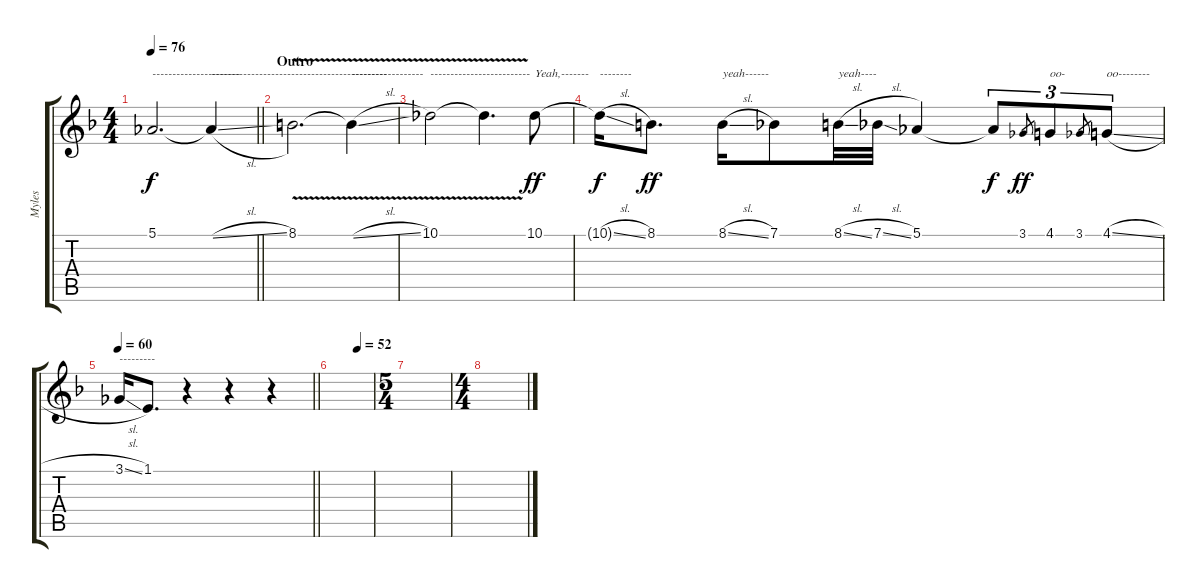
\track ("Myles" "Myles") {instrument tenorsax}
\staff {score tabs}
\tuning (Eb4 Bb3 Gb3 Db3 Ab2 Db2) {hide}
\ts (4 4)
\tempo 76
\clef g2
\barLineRight lightlight
\ks f
5.1{t}.2{d txt "----------------------" dy f} 5.1{sl t}.4{txt "--------------------------------------------"} |
\section ("" "Outro")
8.1{v}.2{d} 8.1{sl t}.4{txt "------------------"} |
10.1{v}.2{txt "-------------------------"} 10.1{t}.4{d} 10.1.8{txt "Yeah,-------" dy ff} |
10.1{sl t}.16{txt "--------" dy f} 8.1.8{d dy ff} 8.1{sl}.16{txt "yeah------"} 7.1.8 8.1{sl}.32{txt "yeah----"} 7.1{sl}.32 5.1.4 5.1{t}.8{tu (3 2) dy f} 3.1.8{gr dy ff} 4.1.8{tu (3 2) txt "oo-"} 3.1.8{gr} 4.1{sl}.8{tu (3 2) txt "oo--------"} |
\tempo 60
\barLineRight lightlight
3.1{sl}.16{txt "---------"} 1.1.8{d} r.4 r.4 r.4 |
\tempo (52 0.625)
|
\ts (5 4)
|
\ts (4 4)
